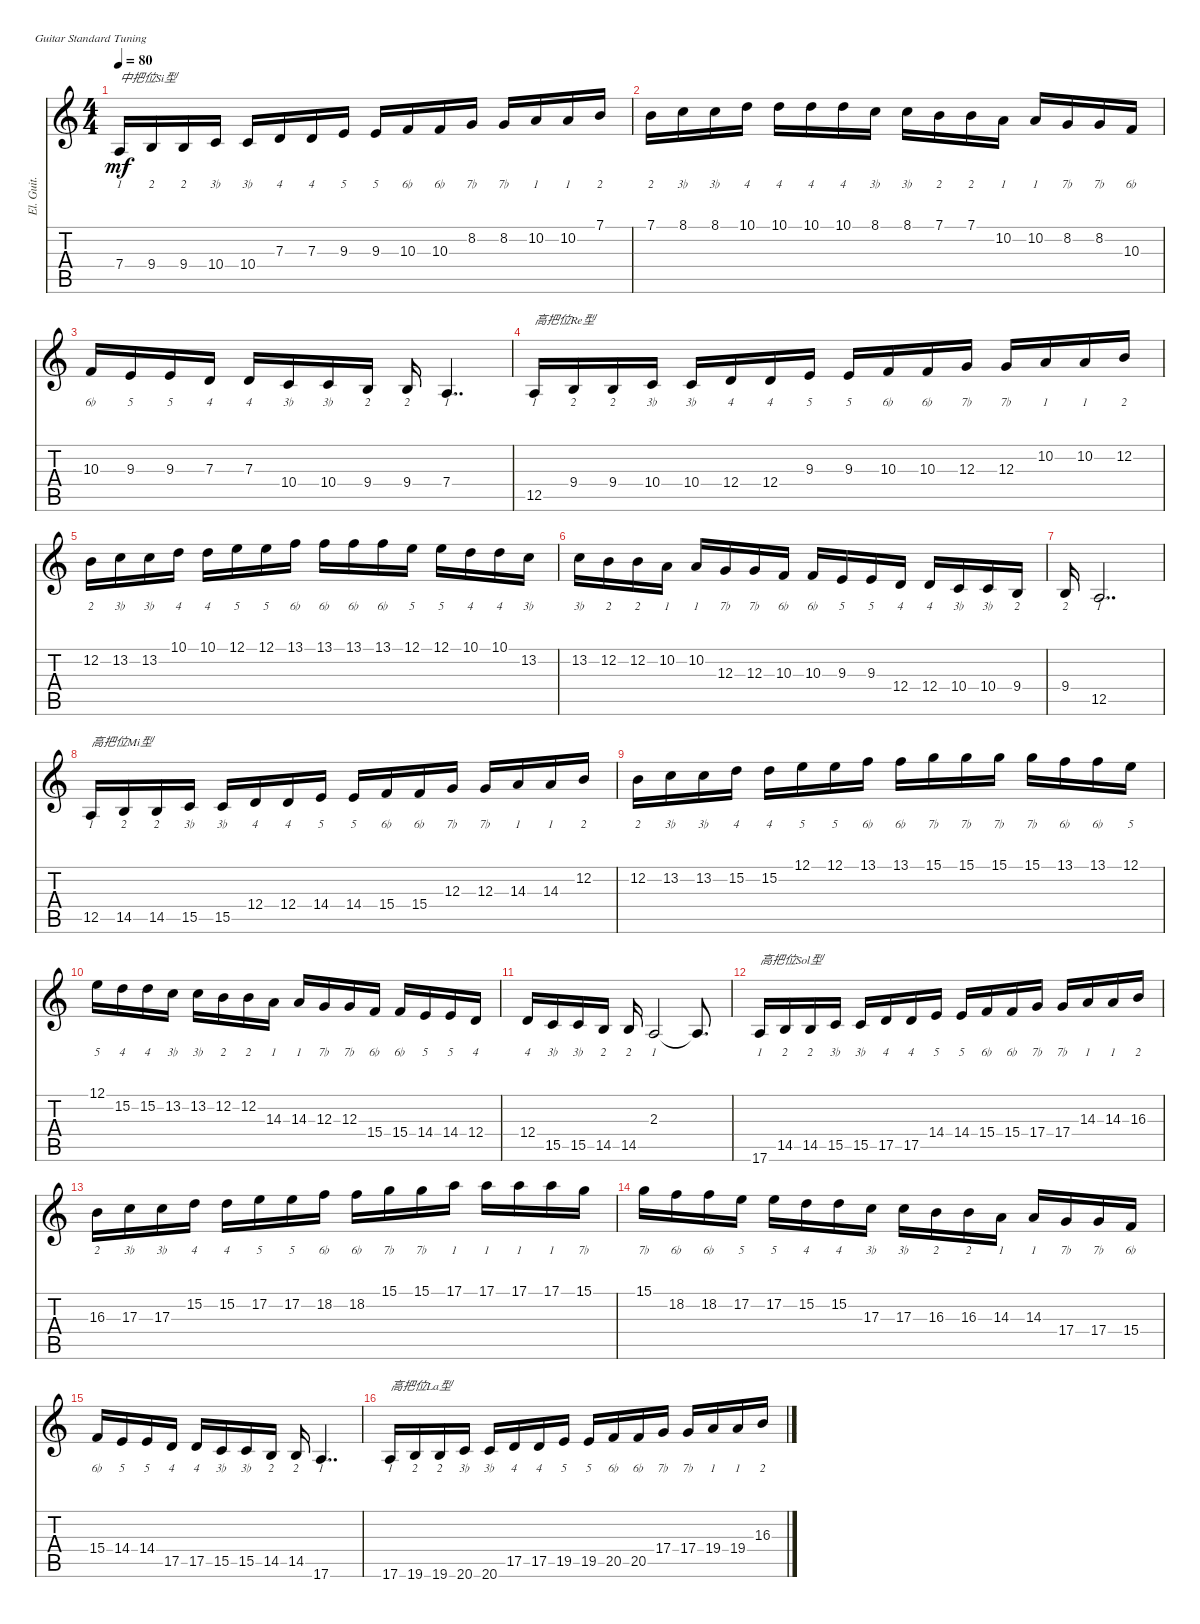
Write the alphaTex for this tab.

\defaultSystemsLayout 4
\bracketExtendMode nobrackets
\track ("电子吉他" "El. Guit.") {instrument electricguitarmuted}
\staff {score tabs}
\tuning (E4 B3 G3 D3 A2 E2)
\displaytranspose 0
\ts (4 4)
\tempo 80
\clef g2
\ks c
7.4.16{txt "中把位Si型" lyrics (0 "1") lyrics (1 "") lyrics (2 "") lyrics (3 "") lyrics (4 "") dy mf beam Up} 9.4.16{lyrics (0 "2") lyrics (1 "") lyrics (2 "") lyrics (3 "") lyrics (4 "") beam Up} 9.4.16{lyrics (0 "2") lyrics (1 "") lyrics (2 "") lyrics (3 "") lyrics (4 "") beam Up} 10.4.16{lyrics (0 "3♭") lyrics (1 "") lyrics (2 "") lyrics (3 "") lyrics (4 "") beam Up} 10.4.16{lyrics (0 "3♭") lyrics (1 "") lyrics (2 "") lyrics (3 "") lyrics (4 "") beam Up} 7.3.16{lyrics (0 "4") lyrics (1 "") lyrics (2 "") lyrics (3 "") lyrics (4 "") beam Up} 7.3.16{lyrics (0 "4") lyrics (1 "") lyrics (2 "") lyrics (3 "") lyrics (4 "") beam Up} 9.3.16{lyrics (0 "5") lyrics (1 "") lyrics (2 "") lyrics (3 "") lyrics (4 "") beam Up} 9.3.16{lyrics (0 "5") lyrics (1 "") lyrics (2 "") lyrics (3 "") lyrics (4 "") beam Up} 10.3.16{lyrics (0 "6♭") lyrics (1 "") lyrics (2 "") lyrics (3 "") lyrics (4 "") beam Up} 10.3.16{lyrics (0 "6♭") lyrics (1 "") lyrics (2 "") lyrics (3 "") lyrics (4 "") beam Up} 8.2.16{lyrics (0 "7♭") lyrics (1 "") lyrics (2 "") lyrics (3 "") lyrics (4 "") beam Up} 8.2.16{lyrics (0 "7♭") lyrics (1 "") lyrics (2 "") lyrics (3 "") lyrics (4 "") beam Up} 10.2.16{lyrics (0 "1") lyrics (1 "") lyrics (2 "") lyrics (3 "") lyrics (4 "") beam Up} 10.2.16{lyrics (0 "1") lyrics (1 "") lyrics (2 "") lyrics (3 "") lyrics (4 "") beam Up} 7.1.16{lyrics (0 "2") lyrics (1 "") lyrics (2 "") lyrics (3 "") lyrics (4 "") beam Up} |
7.1.16{lyrics (0 "2") lyrics (1 "") lyrics (2 "") lyrics (3 "") lyrics (4 "") beam Down} 8.1.16{lyrics (0 "3♭") lyrics (1 "") lyrics (2 "") lyrics (3 "") lyrics (4 "") beam Down} 8.1.16{lyrics (0 "3♭") lyrics (1 "") lyrics (2 "") lyrics (3 "") lyrics (4 "") beam Down} 10.1.16{lyrics (0 "4") lyrics (1 "") lyrics (2 "") lyrics (3 "") lyrics (4 "") beam Down} 10.1.16{lyrics (0 "4") lyrics (1 "") lyrics (2 "") lyrics (3 "") lyrics (4 "") beam Down} 10.1.16{lyrics (0 "4") lyrics (1 "") lyrics (2 "") lyrics (3 "") lyrics (4 "") beam Down} 10.1.16{lyrics (0 "4") lyrics (1 "") lyrics (2 "") lyrics (3 "") lyrics (4 "") beam Down} 8.1.16{lyrics (0 "3♭") lyrics (1 "") lyrics (2 "") lyrics (3 "") lyrics (4 "") beam Down} 8.1.16{lyrics (0 "3♭") lyrics (1 "") lyrics (2 "") lyrics (3 "") lyrics (4 "") beam Down} 7.1.16{lyrics (0 "2") lyrics (1 "") lyrics (2 "") lyrics (3 "") lyrics (4 "") beam Down} 7.1.16{lyrics (0 "2") lyrics (1 "") lyrics (2 "") lyrics (3 "") lyrics (4 "") beam Down} 10.2.16{lyrics (0 "1") lyrics (1 "") lyrics (2 "") lyrics (3 "") lyrics (4 "") beam Down} 10.2.16{lyrics (0 "1") lyrics (1 "") lyrics (2 "") lyrics (3 "") lyrics (4 "") beam Up} 8.2.16{lyrics (0 "7♭") lyrics (1 "") lyrics (2 "") lyrics (3 "") lyrics (4 "") beam Up} 8.2.16{lyrics (0 "7♭") lyrics (1 "") lyrics (2 "") lyrics (3 "") lyrics (4 "") beam Up} 10.3.16{lyrics (0 "6♭") lyrics (1 "") lyrics (2 "") lyrics (3 "") lyrics (4 "") beam Up} |
10.3.16{lyrics (0 "6♭") lyrics (1 "") lyrics (2 "") lyrics (3 "") lyrics (4 "") beam Up} 9.3.16{lyrics (0 "5") lyrics (1 "") lyrics (2 "") lyrics (3 "") lyrics (4 "") beam Up} 9.3.16{lyrics (0 "5") lyrics (1 "") lyrics (2 "") lyrics (3 "") lyrics (4 "") beam Up} 7.3.16{lyrics (0 "4") lyrics (1 "") lyrics (2 "") lyrics (3 "") lyrics (4 "") beam Up} 7.3.16{lyrics (0 "4") lyrics (1 "") lyrics (2 "") lyrics (3 "") lyrics (4 "") beam Up} 10.4.16{lyrics (0 "3♭") lyrics (1 "") lyrics (2 "") lyrics (3 "") lyrics (4 "") beam Up} 10.4.16{lyrics (0 "3♭") lyrics (1 "") lyrics (2 "") lyrics (3 "") lyrics (4 "") beam Up} 9.4.16{lyrics (0 "2") lyrics (1 "") lyrics (2 "") lyrics (3 "") lyrics (4 "") beam Up} 9.4.16{lyrics (0 "2") lyrics (1 "") lyrics (2 "") lyrics (3 "") lyrics (4 "") beam Up} 7.4.4{dd lyrics (0 "1") lyrics (1 "") lyrics (2 "") lyrics (3 "") lyrics (4 "") beam Up} |
12.5.16{txt "高把位Re型" lyrics (0 "1") lyrics (1 "") lyrics (2 "") lyrics (3 "") lyrics (4 "") beam Up} 9.4.16{lyrics (0 "2") lyrics (1 "") lyrics (2 "") lyrics (3 "") lyrics (4 "") beam Up} 9.4.16{lyrics (0 "2") lyrics (1 "") lyrics (2 "") lyrics (3 "") lyrics (4 "") beam Up} 10.4.16{lyrics (0 "3♭") lyrics (1 "") lyrics (2 "") lyrics (3 "") lyrics (4 "") beam Up} 10.4.16{lyrics (0 "3♭") lyrics (1 "") lyrics (2 "") lyrics (3 "") lyrics (4 "") beam Up} 12.4.16{lyrics (0 "4") lyrics (1 "") lyrics (2 "") lyrics (3 "") lyrics (4 "") beam Up} 12.4.16{lyrics (0 "4") lyrics (1 "") lyrics (2 "") lyrics (3 "") lyrics (4 "") beam Up} 9.3.16{lyrics (0 "5") lyrics (1 "") lyrics (2 "") lyrics (3 "") lyrics (4 "") beam Up} 9.3.16{lyrics (0 "5") lyrics (1 "") lyrics (2 "") lyrics (3 "") lyrics (4 "") beam Up} 10.3.16{lyrics (0 "6♭") lyrics (1 "") lyrics (2 "") lyrics (3 "") lyrics (4 "") beam Up} 10.3.16{lyrics (0 "6♭") lyrics (1 "") lyrics (2 "") lyrics (3 "") lyrics (4 "") beam Up} 12.3.16{lyrics (0 "7♭") lyrics (1 "") lyrics (2 "") lyrics (3 "") lyrics (4 "") beam Up} 12.3.16{lyrics (0 "7♭") lyrics (1 "") lyrics (2 "") lyrics (3 "") lyrics (4 "") beam Up} 10.2.16{lyrics (0 "1") lyrics (1 "") lyrics (2 "") lyrics (3 "") lyrics (4 "") beam Up} 10.2.16{lyrics (0 "1") lyrics (1 "") lyrics (2 "") lyrics (3 "") lyrics (4 "") beam Up} 12.2.16{lyrics (0 "2") lyrics (1 "") lyrics (2 "") lyrics (3 "") lyrics (4 "") beam Up} |
12.2.16{lyrics (0 "2") lyrics (1 "") lyrics (2 "") lyrics (3 "") lyrics (4 "") beam Down} 13.2.16{lyrics (0 "3♭") lyrics (1 "") lyrics (2 "") lyrics (3 "") lyrics (4 "") beam Down} 13.2.16{lyrics (0 "3♭") lyrics (1 "") lyrics (2 "") lyrics (3 "") lyrics (4 "") beam Down} 10.1.16{lyrics (0 "4") lyrics (1 "") lyrics (2 "") lyrics (3 "") lyrics (4 "") beam Down} 10.1.16{lyrics (0 "4") lyrics (1 "") lyrics (2 "") lyrics (3 "") lyrics (4 "") beam Down} 12.1.16{lyrics (0 "5") lyrics (1 "") lyrics (2 "") lyrics (3 "") lyrics (4 "") beam Down} 12.1.16{lyrics (0 "5") lyrics (1 "") lyrics (2 "") lyrics (3 "") lyrics (4 "") beam Down} 13.1.16{lyrics (0 "6♭") lyrics (1 "") lyrics (2 "") lyrics (3 "") lyrics (4 "") beam Down} 13.1.16{lyrics (0 "6♭") lyrics (1 "") lyrics (2 "") lyrics (3 "") lyrics (4 "") beam Down} 13.1.16{lyrics (0 "6♭") lyrics (1 "") lyrics (2 "") lyrics (3 "") lyrics (4 "") beam Down} 13.1.16{lyrics (0 "6♭") lyrics (1 "") lyrics (2 "") lyrics (3 "") lyrics (4 "") beam Down} 12.1.16{lyrics (0 "5") lyrics (1 "") lyrics (2 "") lyrics (3 "") lyrics (4 "") beam Down} 12.1.16{lyrics (0 "5") lyrics (1 "") lyrics (2 "") lyrics (3 "") lyrics (4 "") beam Down} 10.1.16{lyrics (0 "4") lyrics (1 "") lyrics (2 "") lyrics (3 "") lyrics (4 "") beam Down} 10.1.16{lyrics (0 "4") lyrics (1 "") lyrics (2 "") lyrics (3 "") lyrics (4 "") beam Down} 13.2.16{lyrics (0 "3♭") lyrics (1 "") lyrics (2 "") lyrics (3 "") lyrics (4 "") beam Down} |
13.2.16{lyrics (0 "3♭") lyrics (1 "") lyrics (2 "") lyrics (3 "") lyrics (4 "") beam Down} 12.2.16{lyrics (0 "2") lyrics (1 "") lyrics (2 "") lyrics (3 "") lyrics (4 "") beam Down} 12.2.16{lyrics (0 "2") lyrics (1 "") lyrics (2 "") lyrics (3 "") lyrics (4 "") beam Down} 10.2.16{lyrics (0 "1") lyrics (1 "") lyrics (2 "") lyrics (3 "") lyrics (4 "") beam Down} 10.2.16{lyrics (0 "1") lyrics (1 "") lyrics (2 "") lyrics (3 "") lyrics (4 "") beam Up} 12.3.16{lyrics (0 "7♭") lyrics (1 "") lyrics (2 "") lyrics (3 "") lyrics (4 "") beam Up} 12.3.16{lyrics (0 "7♭") lyrics (1 "") lyrics (2 "") lyrics (3 "") lyrics (4 "") beam Up} 10.3.16{lyrics (0 "6♭") lyrics (1 "") lyrics (2 "") lyrics (3 "") lyrics (4 "") beam Up} 10.3.16{lyrics (0 "6♭") lyrics (1 "") lyrics (2 "") lyrics (3 "") lyrics (4 "") beam Up} 9.3.16{lyrics (0 "5") lyrics (1 "") lyrics (2 "") lyrics (3 "") lyrics (4 "") beam Up} 9.3.16{lyrics (0 "5") lyrics (1 "") lyrics (2 "") lyrics (3 "") lyrics (4 "") beam Up} 12.4.16{lyrics (0 "4") lyrics (1 "") lyrics (2 "") lyrics (3 "") lyrics (4 "") beam Up} 12.4.16{lyrics (0 "4") lyrics (1 "") lyrics (2 "") lyrics (3 "") lyrics (4 "") beam Up} 10.4.16{lyrics (0 "3♭") lyrics (1 "") lyrics (2 "") lyrics (3 "") lyrics (4 "") beam Up} 10.4.16{lyrics (0 "3♭") lyrics (1 "") lyrics (2 "") lyrics (3 "") lyrics (4 "") beam Up} 9.4.16{lyrics (0 "2") lyrics (1 "") lyrics (2 "") lyrics (3 "") lyrics (4 "") beam Up} |
9.4.16{lyrics (0 "2") lyrics (1 "") lyrics (2 "") lyrics (3 "") lyrics (4 "") beam Up} 12.5.2{dd lyrics (0 "1") lyrics (1 "") lyrics (2 "") lyrics (3 "") lyrics (4 "") beam Up} |
12.5.16{txt "高把位Mi型" lyrics (0 "1") lyrics (1 "") lyrics (2 "") lyrics (3 "") lyrics (4 "") beam Up} 14.5.16{lyrics (0 "2") lyrics (1 "") lyrics (2 "") lyrics (3 "") lyrics (4 "") beam Up} 14.5.16{lyrics (0 "2") lyrics (1 "") lyrics (2 "") lyrics (3 "") lyrics (4 "") beam Up} 15.5.16{lyrics (0 "3♭") lyrics (1 "") lyrics (2 "") lyrics (3 "") lyrics (4 "") beam Up} 15.5.16{lyrics (0 "3♭") lyrics (1 "") lyrics (2 "") lyrics (3 "") lyrics (4 "") beam Up} 12.4.16{lyrics (0 "4") lyrics (1 "") lyrics (2 "") lyrics (3 "") lyrics (4 "") beam Up} 12.4.16{lyrics (0 "4") lyrics (1 "") lyrics (2 "") lyrics (3 "") lyrics (4 "") beam Up} 14.4.16{lyrics (0 "5") lyrics (1 "") lyrics (2 "") lyrics (3 "") lyrics (4 "") beam Up} 14.4.16{lyrics (0 "5") lyrics (1 "") lyrics (2 "") lyrics (3 "") lyrics (4 "") beam Up} 15.4.16{lyrics (0 "6♭") lyrics (1 "") lyrics (2 "") lyrics (3 "") lyrics (4 "") beam Up} 15.4.16{lyrics (0 "6♭") lyrics (1 "") lyrics (2 "") lyrics (3 "") lyrics (4 "") beam Up} 12.3.16{lyrics (0 "7♭") lyrics (1 "") lyrics (2 "") lyrics (3 "") lyrics (4 "") beam Up} 12.3.16{lyrics (0 "7♭") lyrics (1 "") lyrics (2 "") lyrics (3 "") lyrics (4 "") beam Up} 14.3.16{lyrics (0 "1") lyrics (1 "") lyrics (2 "") lyrics (3 "") lyrics (4 "") beam Up} 14.3.16{lyrics (0 "1") lyrics (1 "") lyrics (2 "") lyrics (3 "") lyrics (4 "") beam Up} 12.2.16{lyrics (0 "2") lyrics (1 "") lyrics (2 "") lyrics (3 "") lyrics (4 "") beam Up} |
12.2.16{lyrics (0 "2") lyrics (1 "") lyrics (2 "") lyrics (3 "") lyrics (4 "") beam Down} 13.2.16{lyrics (0 "3♭") lyrics (1 "") lyrics (2 "") lyrics (3 "") lyrics (4 "") beam Down} 13.2.16{lyrics (0 "3♭") lyrics (1 "") lyrics (2 "") lyrics (3 "") lyrics (4 "") beam Down} 15.2.16{lyrics (0 "4") lyrics (1 "") lyrics (2 "") lyrics (3 "") lyrics (4 "") beam Down} 15.2.16{lyrics (0 "4") lyrics (1 "") lyrics (2 "") lyrics (3 "") lyrics (4 "") beam Down} 12.1.16{lyrics (0 "5") lyrics (1 "") lyrics (2 "") lyrics (3 "") lyrics (4 "") beam Down} 12.1.16{lyrics (0 "5") lyrics (1 "") lyrics (2 "") lyrics (3 "") lyrics (4 "") beam Down} 13.1.16{lyrics (0 "6♭") lyrics (1 "") lyrics (2 "") lyrics (3 "") lyrics (4 "") beam Down} 13.1.16{lyrics (0 "6♭") lyrics (1 "") lyrics (2 "") lyrics (3 "") lyrics (4 "") beam Down} 15.1.16{lyrics (0 "7♭") lyrics (1 "") lyrics (2 "") lyrics (3 "") lyrics (4 "") beam Down} 15.1.16{lyrics (0 "7♭") lyrics (1 "") lyrics (2 "") lyrics (3 "") lyrics (4 "") beam Down} 15.1.16{lyrics (0 "7♭") lyrics (1 "") lyrics (2 "") lyrics (3 "") lyrics (4 "") beam Down} 15.1.16{lyrics (0 "7♭") lyrics (1 "") lyrics (2 "") lyrics (3 "") lyrics (4 "") beam Down} 13.1.16{lyrics (0 "6♭") lyrics (1 "") lyrics (2 "") lyrics (3 "") lyrics (4 "") beam Down} 13.1.16{lyrics (0 "6♭") lyrics (1 "") lyrics (2 "") lyrics (3 "") lyrics (4 "") beam Down} 12.1.16{lyrics (0 "5") lyrics (1 "") lyrics (2 "") lyrics (3 "") lyrics (4 "") beam Down} |
12.1.16{lyrics (0 "5") lyrics (1 "") lyrics (2 "") lyrics (3 "") lyrics (4 "") beam Down} 15.2.16{lyrics (0 "4") lyrics (1 "") lyrics (2 "") lyrics (3 "") lyrics (4 "") beam Down} 15.2.16{lyrics (0 "4") lyrics (1 "") lyrics (2 "") lyrics (3 "") lyrics (4 "") beam Down} 13.2.16{lyrics (0 "3♭") lyrics (1 "") lyrics (2 "") lyrics (3 "") lyrics (4 "") beam Down} 13.2.16{lyrics (0 "3♭") lyrics (1 "") lyrics (2 "") lyrics (3 "") lyrics (4 "") beam Down} 12.2.16{lyrics (0 "2") lyrics (1 "") lyrics (2 "") lyrics (3 "") lyrics (4 "") beam Down} 12.2.16{lyrics (0 "2") lyrics (1 "") lyrics (2 "") lyrics (3 "") lyrics (4 "") beam Down} 14.3.16{lyrics (0 "1") lyrics (1 "") lyrics (2 "") lyrics (3 "") lyrics (4 "") beam Down} 14.3.16{lyrics (0 "1") lyrics (1 "") lyrics (2 "") lyrics (3 "") lyrics (4 "") beam Up} 12.3.16{lyrics (0 "7♭") lyrics (1 "") lyrics (2 "") lyrics (3 "") lyrics (4 "") beam Up} 12.3.16{lyrics (0 "7♭") lyrics (1 "") lyrics (2 "") lyrics (3 "") lyrics (4 "") beam Up} 15.4.16{lyrics (0 "6♭") lyrics (1 "") lyrics (2 "") lyrics (3 "") lyrics (4 "") beam Up} 15.4.16{lyrics (0 "6♭") lyrics (1 "") lyrics (2 "") lyrics (3 "") lyrics (4 "") beam Up} 14.4.16{lyrics (0 "5") lyrics (1 "") lyrics (2 "") lyrics (3 "") lyrics (4 "") beam Up} 14.4.16{lyrics (0 "5") lyrics (1 "") lyrics (2 "") lyrics (3 "") lyrics (4 "") beam Up} 12.4.16{lyrics (0 "4") lyrics (1 "") lyrics (2 "") lyrics (3 "") lyrics (4 "") beam Up} |
12.4.16{lyrics (0 "4") lyrics (1 "") lyrics (2 "") lyrics (3 "") lyrics (4 "") beam Up} 15.5.16{lyrics (0 "3♭") lyrics (1 "") lyrics (2 "") lyrics (3 "") lyrics (4 "") beam Up} 15.5.16{lyrics (0 "3♭") lyrics (1 "") lyrics (2 "") lyrics (3 "") lyrics (4 "") beam Up} 14.5.16{lyrics (0 "2") lyrics (1 "") lyrics (2 "") lyrics (3 "") lyrics (4 "") beam Up} 14.5.16{lyrics (0 "2") lyrics (1 "") lyrics (2 "") lyrics (3 "") lyrics (4 "") beam Up} 2.3.2{lyrics (0 "1") lyrics (1 "") lyrics (2 "") lyrics (3 "") lyrics (4 "") beam Up} 2.3{t}.8{d beam Up} |
17.6.16{txt "高把位Sol型" lyrics (0 "1") lyrics (1 "") lyrics (2 "") lyrics (3 "") lyrics (4 "") beam Up} 14.5.16{lyrics (0 "2") lyrics (1 "") lyrics (2 "") lyrics (3 "") lyrics (4 "") beam Up} 14.5.16{lyrics (0 "2") lyrics (1 "") lyrics (2 "") lyrics (3 "") lyrics (4 "") beam Up} 15.5.16{lyrics (0 "3♭") lyrics (1 "") lyrics (2 "") lyrics (3 "") lyrics (4 "") beam Up} 15.5.16{lyrics (0 "3♭") lyrics (1 "") lyrics (2 "") lyrics (3 "") lyrics (4 "") beam Up} 17.5.16{lyrics (0 "4") lyrics (1 "") lyrics (2 "") lyrics (3 "") lyrics (4 "") beam Up} 17.5.16{lyrics (0 "4") lyrics (1 "") lyrics (2 "") lyrics (3 "") lyrics (4 "") beam Up} 14.4.16{lyrics (0 "5") lyrics (1 "") lyrics (2 "") lyrics (3 "") lyrics (4 "") beam Up} 14.4.16{lyrics (0 "5") lyrics (1 "") lyrics (2 "") lyrics (3 "") lyrics (4 "") beam Up} 15.4.16{lyrics (0 "6♭") lyrics (1 "") lyrics (2 "") lyrics (3 "") lyrics (4 "") beam Up} 15.4.16{lyrics (0 "6♭") lyrics (1 "") lyrics (2 "") lyrics (3 "") lyrics (4 "") beam Up} 17.4.16{lyrics (0 "7♭") lyrics (1 "") lyrics (2 "") lyrics (3 "") lyrics (4 "") beam Up} 17.4.16{lyrics (0 "7♭") lyrics (1 "") lyrics (2 "") lyrics (3 "") lyrics (4 "") beam Up} 14.3.16{lyrics (0 "1") lyrics (1 "") lyrics (2 "") lyrics (3 "") lyrics (4 "") beam Up} 14.3.16{lyrics (0 "1") lyrics (1 "") lyrics (2 "") lyrics (3 "") lyrics (4 "") beam Up} 16.3.16{lyrics (0 "2") lyrics (1 "") lyrics (2 "") lyrics (3 "") lyrics (4 "") beam Up} |
16.3.16{lyrics (0 "2") lyrics (1 "") lyrics (2 "") lyrics (3 "") lyrics (4 "") beam Down} 17.3.16{lyrics (0 "3♭") lyrics (1 "") lyrics (2 "") lyrics (3 "") lyrics (4 "") beam Down} 17.3.16{lyrics (0 "3♭") lyrics (1 "") lyrics (2 "") lyrics (3 "") lyrics (4 "") beam Down} 15.2.16{lyrics (0 "4") lyrics (1 "") lyrics (2 "") lyrics (3 "") lyrics (4 "") beam Down} 15.2.16{lyrics (0 "4") lyrics (1 "") lyrics (2 "") lyrics (3 "") lyrics (4 "") beam Down} 17.2.16{lyrics (0 "5") lyrics (1 "") lyrics (2 "") lyrics (3 "") lyrics (4 "") beam Down} 17.2.16{lyrics (0 "5") lyrics (1 "") lyrics (2 "") lyrics (3 "") lyrics (4 "") beam Down} 18.2.16{lyrics (0 "6♭") lyrics (1 "") lyrics (2 "") lyrics (3 "") lyrics (4 "") beam Down} 18.2.16{lyrics (0 "6♭") lyrics (1 "") lyrics (2 "") lyrics (3 "") lyrics (4 "") beam Down} 15.1.16{lyrics (0 "7♭") lyrics (1 "") lyrics (2 "") lyrics (3 "") lyrics (4 "") beam Down} 15.1.16{lyrics (0 "7♭") lyrics (1 "") lyrics (2 "") lyrics (3 "") lyrics (4 "") beam Down} 17.1.16{lyrics (0 "1") lyrics (1 "") lyrics (2 "") lyrics (3 "") lyrics (4 "") beam Down} 17.1.16{lyrics (0 "1") lyrics (1 "") lyrics (2 "") lyrics (3 "") lyrics (4 "") beam Down} 17.1.16{lyrics (0 "1") lyrics (1 "") lyrics (2 "") lyrics (3 "") lyrics (4 "") beam Down} 17.1.16{lyrics (0 "1") lyrics (1 "") lyrics (2 "") lyrics (3 "") lyrics (4 "") beam Down} 15.1.16{lyrics (0 "7♭") lyrics (1 "") lyrics (2 "") lyrics (3 "") lyrics (4 "") beam Down} |
15.1.16{lyrics (0 "7♭") lyrics (1 "") lyrics (2 "") lyrics (3 "") lyrics (4 "") beam Down} 18.2.16{lyrics (0 "6♭") lyrics (1 "") lyrics (2 "") lyrics (3 "") lyrics (4 "") beam Down} 18.2.16{lyrics (0 "6♭") lyrics (1 "") lyrics (2 "") lyrics (3 "") lyrics (4 "") beam Down} 17.2.16{lyrics (0 "5") lyrics (1 "") lyrics (2 "") lyrics (3 "") lyrics (4 "") beam Down} 17.2.16{lyrics (0 "5") lyrics (1 "") lyrics (2 "") lyrics (3 "") lyrics (4 "") beam Down} 15.2.16{lyrics (0 "4") lyrics (1 "") lyrics (2 "") lyrics (3 "") lyrics (4 "") beam Down} 15.2.16{lyrics (0 "4") lyrics (1 "") lyrics (2 "") lyrics (3 "") lyrics (4 "") beam Down} 17.3.16{lyrics (0 "3♭") lyrics (1 "") lyrics (2 "") lyrics (3 "") lyrics (4 "") beam Down} 17.3.16{lyrics (0 "3♭") lyrics (1 "") lyrics (2 "") lyrics (3 "") lyrics (4 "") beam Down} 16.3.16{lyrics (0 "2") lyrics (1 "") lyrics (2 "") lyrics (3 "") lyrics (4 "") beam Down} 16.3.16{lyrics (0 "2") lyrics (1 "") lyrics (2 "") lyrics (3 "") lyrics (4 "") beam Down} 14.3.16{lyrics (0 "1") lyrics (1 "") lyrics (2 "") lyrics (3 "") lyrics (4 "") beam Down} 14.3.16{lyrics (0 "1") lyrics (1 "") lyrics (2 "") lyrics (3 "") lyrics (4 "") beam Up} 17.4.16{lyrics (0 "7♭") lyrics (1 "") lyrics (2 "") lyrics (3 "") lyrics (4 "") beam Up} 17.4.16{lyrics (0 "7♭") lyrics (1 "") lyrics (2 "") lyrics (3 "") lyrics (4 "") beam Up} 15.4.16{lyrics (0 "6♭") lyrics (1 "") lyrics (2 "") lyrics (3 "") lyrics (4 "") beam Up} |
15.4.16{lyrics (0 "6♭") lyrics (1 "") lyrics (2 "") lyrics (3 "") lyrics (4 "") beam Up} 14.4.16{lyrics (0 "5") lyrics (1 "") lyrics (2 "") lyrics (3 "") lyrics (4 "") beam Up} 14.4.16{lyrics (0 "5") lyrics (1 "") lyrics (2 "") lyrics (3 "") lyrics (4 "") beam Up} 17.5.16{lyrics (0 "4") lyrics (1 "") lyrics (2 "") lyrics (3 "") lyrics (4 "") beam Up} 17.5.16{lyrics (0 "4") lyrics (1 "") lyrics (2 "") lyrics (3 "") lyrics (4 "") beam Up} 15.5.16{lyrics (0 "3♭") lyrics (1 "") lyrics (2 "") lyrics (3 "") lyrics (4 "") beam Up} 15.5.16{lyrics (0 "3♭") lyrics (1 "") lyrics (2 "") lyrics (3 "") lyrics (4 "") beam Up} 14.5.16{lyrics (0 "2") lyrics (1 "") lyrics (2 "") lyrics (3 "") lyrics (4 "") beam Up} 14.5.16{lyrics (0 "2") lyrics (1 "") lyrics (2 "") lyrics (3 "") lyrics (4 "") beam Up} 17.6.4{dd lyrics (0 "1") lyrics (1 "") lyrics (2 "") lyrics (3 "") lyrics (4 "") beam Up} |
17.6.16{txt "高把位La型" lyrics (0 "1") lyrics (1 "") lyrics (2 "") lyrics (3 "") lyrics (4 "") beam Up} 19.6.16{lyrics (0 "2") lyrics (1 "") lyrics (2 "") lyrics (3 "") lyrics (4 "") beam Up} 19.6.16{lyrics (0 "2") lyrics (1 "") lyrics (2 "") lyrics (3 "") lyrics (4 "") beam Up} 20.6.16{lyrics (0 "3♭") lyrics (1 "") lyrics (2 "") lyrics (3 "") lyrics (4 "") beam Up} 20.6.16{lyrics (0 "3♭") lyrics (1 "") lyrics (2 "") lyrics (3 "") lyrics (4 "") beam Up} 17.5.16{lyrics (0 "4") lyrics (1 "") lyrics (2 "") lyrics (3 "") lyrics (4 "") beam Up} 17.5.16{lyrics (0 "4") lyrics (1 "") lyrics (2 "") lyrics (3 "") lyrics (4 "") beam Up} 19.5.16{lyrics (0 "5") lyrics (1 "") lyrics (2 "") lyrics (3 "") lyrics (4 "") beam Up} 19.5.16{lyrics (0 "5") lyrics (1 "") lyrics (2 "") lyrics (3 "") lyrics (4 "") beam Up} 20.5.16{lyrics (0 "6♭") lyrics (1 "") lyrics (2 "") lyrics (3 "") lyrics (4 "") beam Up} 20.5.16{lyrics (0 "6♭") lyrics (1 "") lyrics (2 "") lyrics (3 "") lyrics (4 "") beam Up} 17.4.16{lyrics (0 "7♭") lyrics (1 "") lyrics (2 "") lyrics (3 "") lyrics (4 "") beam Up} 17.4.16{lyrics (0 "7♭") lyrics (1 "") lyrics (2 "") lyrics (3 "") lyrics (4 "") beam Up} 19.4.16{lyrics (0 "1") lyrics (1 "") lyrics (2 "") lyrics (3 "") lyrics (4 "") beam Up} 19.4.16{lyrics (0 "1") lyrics (1 "") lyrics (2 "") lyrics (3 "") lyrics (4 "") beam Up} 16.3.16{lyrics (0 "2") lyrics (1 "") lyrics (2 "") lyrics (3 "") lyrics (4 "") beam Up}
